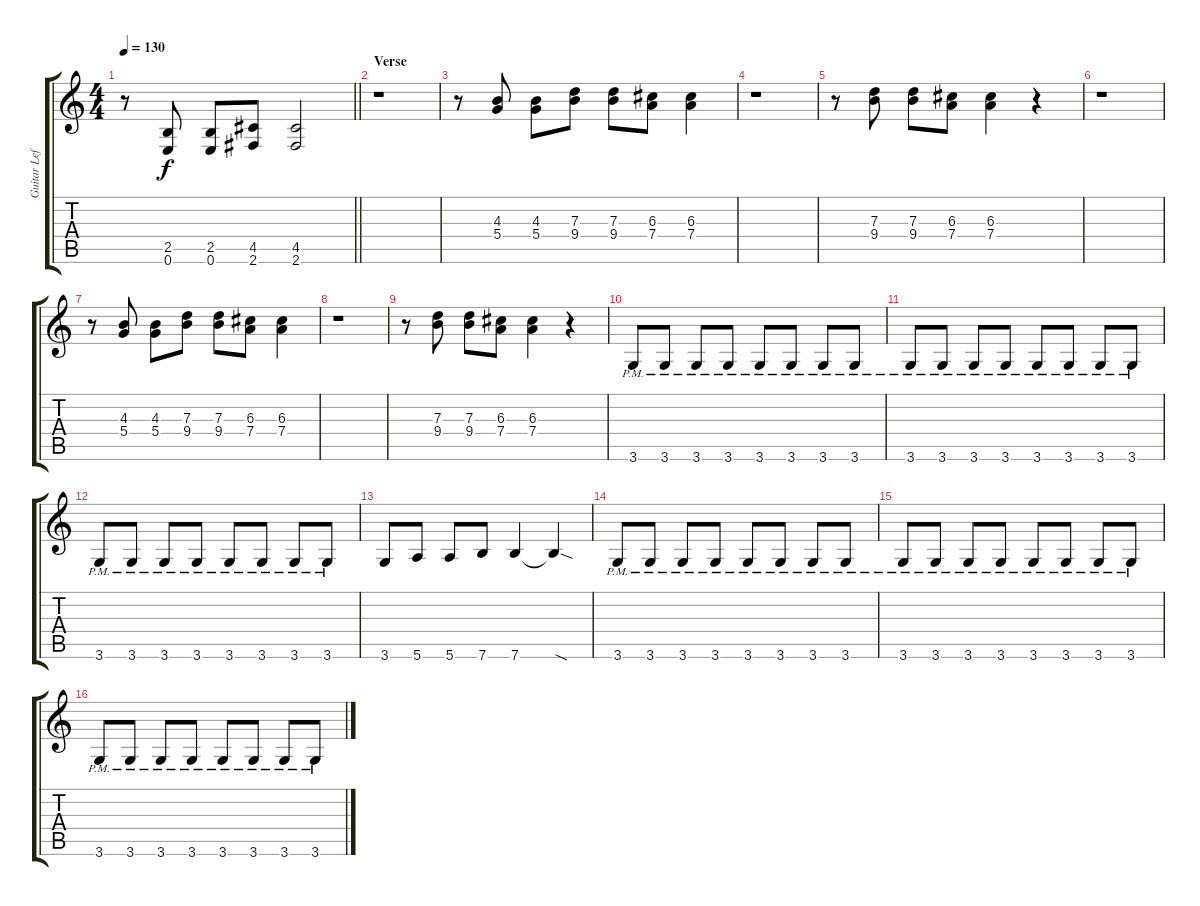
\track ("Guitar Left" "Guitar Lef") {instrument overdrivenguitar}
\staff {score tabs}
\tuning (E4 B3 G3 D3 A2 E2) {hide}
\ts (4 4)
\tempo 130
\clef g2
\barLineRight lightlight
\ks c
r.8{dy f} (2.5 0.6).8 (2.5 0.6).8 (4.5 2.6).8 (4.5 2.6).2 |
\section ("" "Verse")
r.1 |
r.8 (4.3 5.4).8 (4.3 5.4).8 (7.3 9.4).8 (7.3 9.4).8 (6.3 7.4).8 (6.3 7.4).4 |
r.1 |
r.8 (7.3 9.4).8 (7.3 9.4).8 (6.3 7.4).8 (6.3 7.4).4 r.4 |
r.1 |
r.8 (4.3 5.4).8 (4.3 5.4).8 (7.3 9.4).8 (7.3 9.4).8 (6.3 7.4).8 (6.3 7.4).4 |
r.1 |
r.8 (7.3 9.4).8 (7.3 9.4).8 (6.3 7.4).8 (6.3 7.4).4 r.4 |
3.6{pm}.8 3.6{pm}.8 3.6{pm}.8 3.6{pm}.8 3.6{pm}.8 3.6{pm}.8 3.6{pm}.8 3.6{pm}.8 |
3.6{pm}.8 3.6{pm}.8 3.6{pm}.8 3.6{pm}.8 3.6{pm}.8 3.6{pm}.8 3.6{pm}.8 3.6{pm}.8 |
3.6{pm}.8 3.6{pm}.8 3.6{pm}.8 3.6{pm}.8 3.6{pm}.8 3.6{pm}.8 3.6{pm}.8 3.6{pm}.8 |
3.6.8 5.6.8 5.6.8 7.6.8 7.6.4 7.6{sod t}.4 |
3.6{pm}.8 3.6{pm}.8 3.6{pm}.8 3.6{pm}.8 3.6{pm}.8 3.6{pm}.8 3.6{pm}.8 3.6{pm}.8 |
3.6{pm}.8 3.6{pm}.8 3.6{pm}.8 3.6{pm}.8 3.6{pm}.8 3.6{pm}.8 3.6{pm}.8 3.6{pm}.8 |
3.6{pm}.8 3.6{pm}.8 3.6{pm}.8 3.6{pm}.8 3.6{pm}.8 3.6{pm}.8 3.6{pm}.8 3.6{pm}.8
